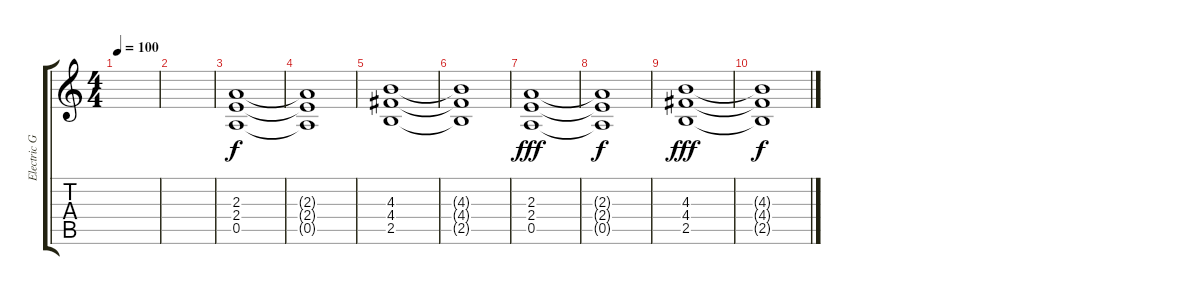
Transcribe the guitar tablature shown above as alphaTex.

\track ("Electric Guitar" "Electric G") {instrument distortionguitar}
\staff {score tabs}
\tuning (E4 B3 G3 D3 A2 E2) {hide}
\ts (4 4)
\tempo 100
\clef g2
\ks c
|
|
(2.3 2.4 0.5).1 |
(2.3{t} 2.4{t} 0.5{t}).1 |
(4.3 4.4 2.5).1 |
(4.3{t} 4.4{t} 2.5{t}).1 |
(2.3 2.4 0.5).1{dy fff} |
(2.3{t} 2.4{t} 0.5{t}).1{dy f} |
(4.3 4.4 2.5).1{dy fff} |
(4.3{t} 4.4{t} 2.5{t}).1{dy f}
